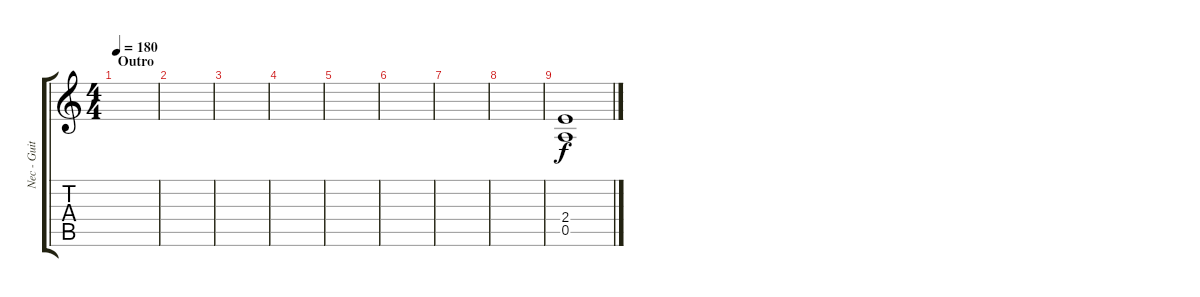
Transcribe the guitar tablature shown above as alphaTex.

\track ("Nec - Guitars" "Nec - Guit") {instrument distortionguitar}
\staff {score tabs}
\tuning (E4 B3 G3 D3 A2 E2) {hide}
\ts (4 4)
\section ("" "Outro")
\tempo 180
\clef g2
\ks c
|
|
|
|
|
|
|
|
(2.4 0.5).1
